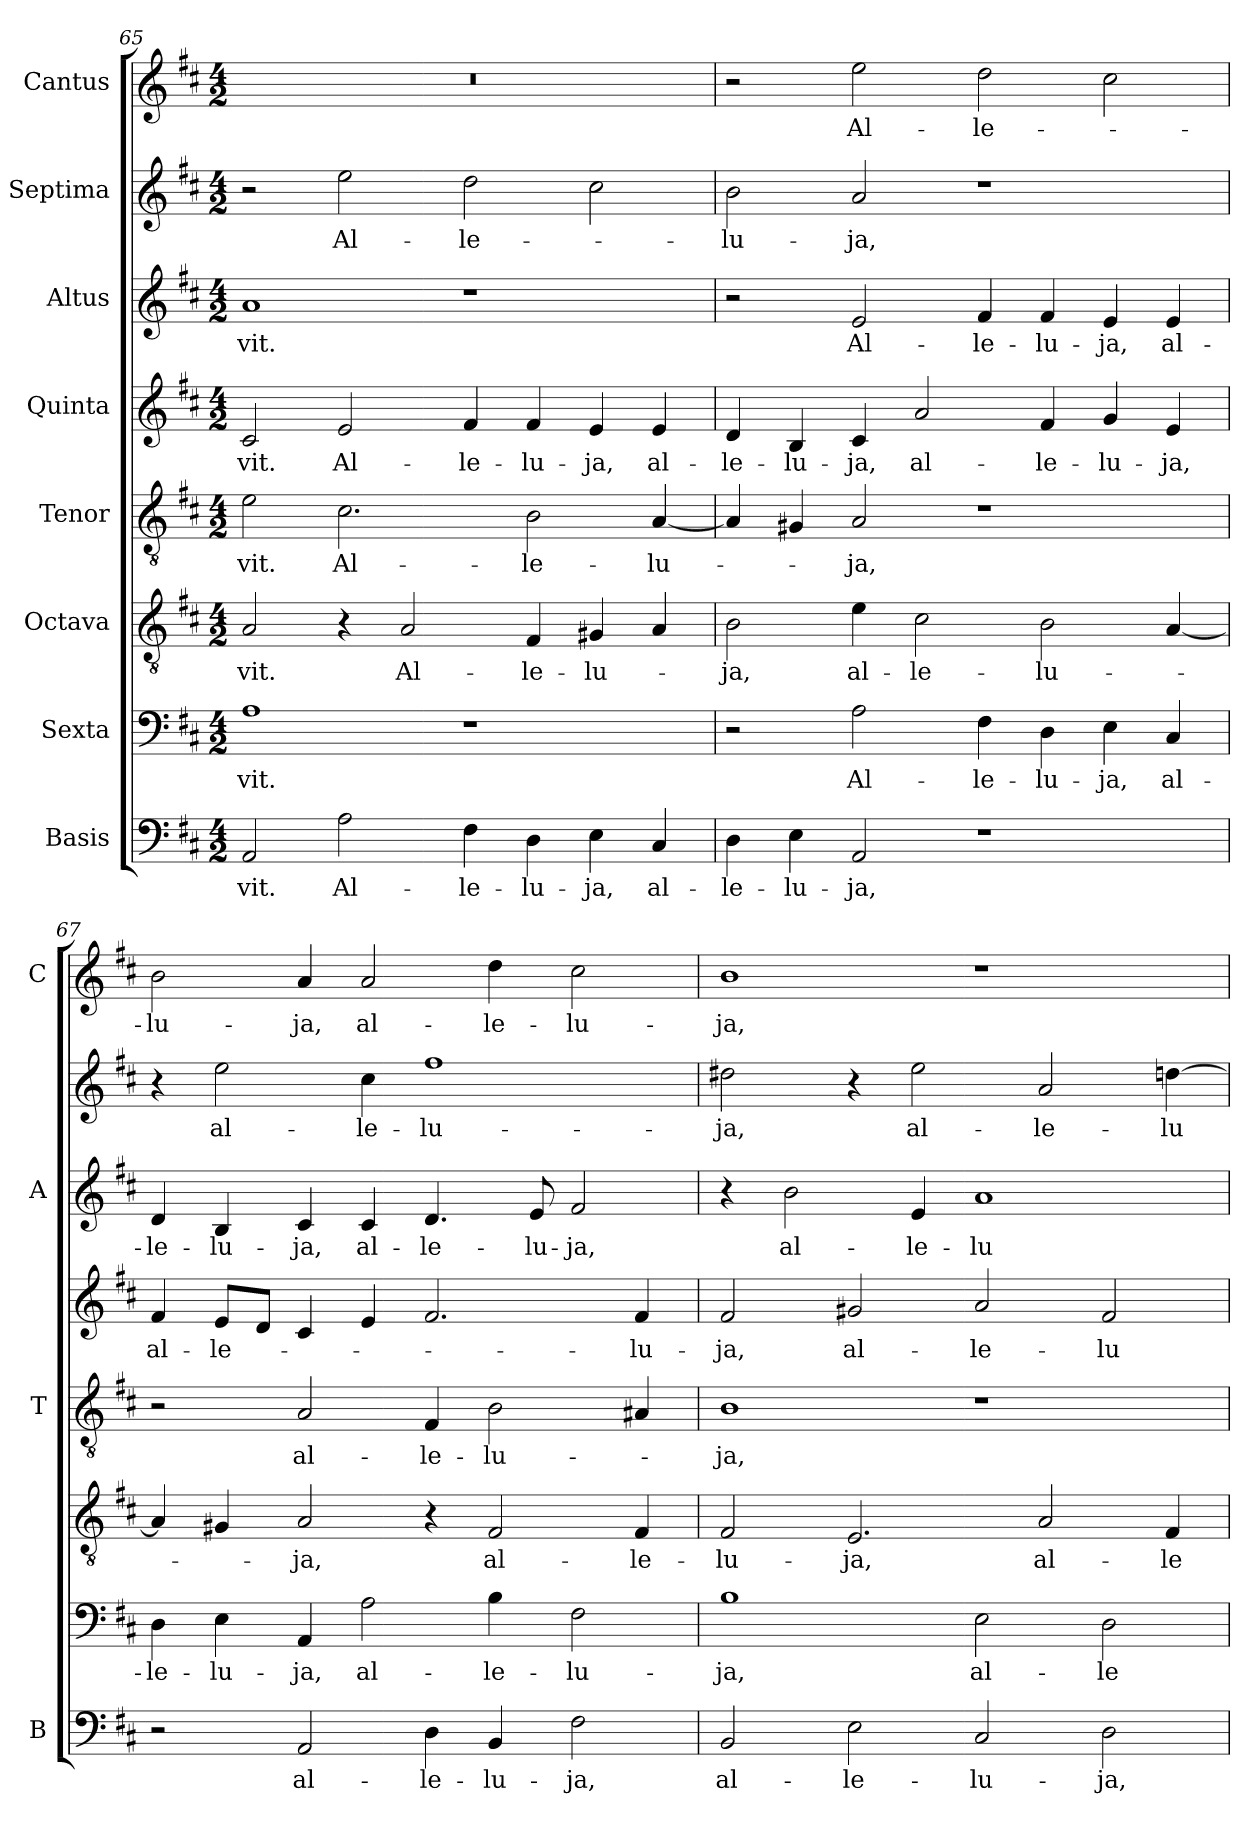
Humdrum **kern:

**kern	**text	**kern	**text	**kern	**text	**kern	**text	**kern	**text	**kern	**text	**kern	**text	**kern	**text
*part8	*part8	*part7	*part7	*part6	*part6	*part5	*part5	*part4	*part4	*part3	*part3	*part2	*part2	*part1	*part1
*staff8	*staff8	*staff7	*staff7	*staff6	*staff6	*staff5	*staff5	*staff4	*staff4	*staff3	*staff3	*staff2	*staff2	*staff1	*staff1
*I"Basis	*	*I"Sexta	*	*I"Octava	*	*I"Tenor	*	*I"Quinta	*	*I"Altus	*	*I"Septima	*	*I"Cantus	*
*I'B	*	*	*	*	*	*I'T	*	*	*	*I'A	*	*	*	*I'C	*
!!LO:PB:g=z
*clefF4	*	*clefF4	*	*clefGv2	*	*clefGv2	*	*clefG2	*	*clefG2	*	*clefG2	*	*clefG2	*
*k[f#c#]	*	*k[f#c#]	*	*k[f#c#]	*	*k[f#c#]	*	*k[f#c#]	*	*k[f#c#]	*	*k[f#c#]	*	*k[f#c#]	*
*D:	*	*D:	*	*D:	*	*D:	*	*D:	*	*D:	*	*D:	*	*D:	*
*M4/2	*	*M4/2	*	*M4/2	*	*M4/2	*	*M4/2	*	*M4/2	*	*M4/2	*	*M4/2	*
=65	=65	=65	=65	=65	=65	=65	=65	=65	=65	=65	=65	=65	=65	=65	=65
!	!LO:LY:b	!	!LO:LY:b	!	!LO:LY:b	!	!LO:LY:b	!	!LO:LY:b	!	!LO:LY:b	!	!	!	!
2AA/	-vit.	1A	-vit.	2A/	-vit.	2e\	-vit.	2c#/	-vit.	1a	-vit.	2r	.	0r	.
!	!LO:LY:b	!	!	!	!	!	!LO:LY:b	!	!LO:LY:b	!	!	!	!LO:LY:b	!	!
2A\	Al-	.	.	4r	.	2.c#\	Al-	2e/	Al-	.	.	2ee\	Al-	.	.
!	!	!	!	!	!LO:LY:b	!	!	!	!	!	!	!	!	!	!
.	.	.	.	2A/	Al-	.	.	.	.	.	.	.	.	.	.
!	!LO:LY:b	!	!	!	!	!	!	!	!LO:LY:b	!	!	!	!LO:LY:b	!	!
4F#\	-le-	1r	.	.	.	.	.	4f#/	-le-	1r	.	2dd\	-le-	.	.
!	!LO:LY:b	!	!	!	!LO:LY:b	!	!LO:LY:b	!	!LO:LY:b	!	!	!	!	!	!
4D\	-lu-	.	.	4F#/	-le-	2B\	-le-	4f#/	-lu-	.	.	.	.	.	.
!	!LO:LY:b	!	!	!	!LO:LY:b	!	!	!	!LO:LY:b	!	!	!	!	!	!
4E\	-ja,	.	.	4G#X/	-lu-	.	.	4e/	-ja,	.	.	2cc#\	.	.	.
!	!LO:LY:b	!	!	!	!	!	!LO:LY:b	!	!LO:LY:b	!	!	!	!	!	!
4C#/	al-	.	.	4A/	.	[4A/	-lu-	4e/	al-	.	.	.	.	.	.
=66	=66	=66	=66	=66	=66	=66	=66	=66	=66	=66	=66	=66	=66	=66	=66
!	!LO:LY:b	!	!	!	!LO:LY:b	!	!	!	!LO:LY:b	!	!	!	!LO:LY:b	!	!
4D\	-le-	2r	.	2B\	-ja,	4A/]	.	4d/	-le-	2r	.	2b\	-lu-	2r	.
!	!LO:LY:b	!	!	!	!	!	!	!	!LO:LY:b	!	!	!	!	!	!
4E\	-lu-	.	.	.	.	4G#X/	.	4B/	-lu-	.	.	.	.	.	.
!	!LO:LY:b	!	!LO:LY:b	!	!LO:LY:b	!	!LO:LY:b	!	!LO:LY:b	!	!LO:LY:b	!	!LO:LY:b	!	!LO:LY:b
2AA/	-ja,	2A\	Al-	4e\	al-	2A/	-ja,	4c#/	-ja,	2e/	Al-	2a/	-ja,	2ee\	Al-
!	!	!	!	!	!LO:LY:b	!	!	!	!LO:LY:b	!	!	!	!	!	!
.	.	.	.	2c#\	-le-	.	.	2a/	al-	.	.	.	.	.	.
!	!	!	!LO:LY:b	!	!	!	!	!	!	!	!LO:LY:b	!	!	!	!LO:LY:b
1r	.	4F#\	-le-	.	.	1r	.	.	.	4f#/	-le-	1r	.	2dd\	-le-
!	!	!	!LO:LY:b	!	!LO:LY:b	!	!	!	!LO:LY:b	!	!LO:LY:b	!	!	!	!
.	.	4D\	-lu-	2B\	-lu-	.	.	4f#/	-le-	4f#/	-lu-	.	.	.	.
!	!	!	!LO:LY:b	!	!	!	!	!	!LO:LY:b	!	!LO:LY:b	!	!	!	!
.	.	4E\	-ja,	.	.	.	.	4g/	-lu-	4e/	-ja,	.	.	2cc#\	.
!	!	!	!LO:LY:b	!	!	!	!	!	!LO:LY:b	!	!LO:LY:b	!	!	!	!
.	.	4C#/	al-	[4A/	.	.	.	4e/	-ja,	4e/	al-	.	.	.	.
=67	=67	=67	=67	=67	=67	=67	=67	=67	=67	=67	=67	=67	=67	=67	=67
!	!	!	!LO:LY:b	!	!	!	!	!	!LO:LY:b	!	!LO:LY:b	!	!	!	!LO:LY:b
2r	.	4D\	-le-	4A/]	.	2r	.	4f#/	al-	4d/	-le-	4r	.	2b\	-lu-
!	!	!	!LO:LY:b	!	!	!	!	!	!LO:LY:b	!	!LO:LY:b	!	!LO:LY:b	!	!
.	.	4E\	-lu-	4G#X/	.	.	.	8e/L	-le-	4B/	-lu-	2ee\	al-	.	.
.	.	.	.	.	.	.	.	8d/J	.	.	.	.	.	.	.
!	!LO:LY:b	!	!LO:LY:b	!	!LO:LY:b	!	!LO:LY:b	!	!	!	!LO:LY:b	!	!	!	!LO:LY:b
2AA/	al-	4AA/	-ja,	2A/	-ja,	2A/	al-	4c#/	.	4c#/	-ja,	.	.	4a/	-ja,
!	!	!	!LO:LY:b	!	!	!	!	!	!	!	!LO:LY:b	!	!LO:LY:b	!	!LO:LY:b
.	.	2A\	al-	.	.	.	.	4e/	.	4c#/	al-	4cc#\	-le-	2a/	al-
!	!LO:LY:b	!	!	!	!	!	!LO:LY:b	!	!	!	!LO:LY:b	!	!LO:LY:b	!	!
4D\	-le-	.	.	4r	.	4F#/	-le-	2.f#/	.	4.d/	-le-	1ff#	-lu-	.	.
!	!LO:LY:b	!	!LO:LY:b	!	!LO:LY:b	!	!LO:LY:b	!	!	!	!	!	!	!	!LO:LY:b
4BB/	-lu-	4B\	-le-	2F#/	al-	2B\	-lu-	.	.	.	.	.	.	4dd\	-le-
!	!	!	!	!	!	!	!	!	!	!	!LO:LY:b	!	!	!	!
.	.	.	.	.	.	.	.	.	.	8e/	-lu-	.	.	.	.
!	!LO:LY:b	!	!LO:LY:b	!	!	!	!	!	!	!	!LO:LY:b	!	!	!	!LO:LY:b
2F#\	-ja,	2F#\	-lu-	.	.	.	.	.	.	2f#/	-ja,	.	.	2cc#\	-lu-
!	!	!	!	!	!LO:LY:b	!	!	!	!LO:LY:b	!	!	!	!	!	!
.	.	.	.	4F#/	-le-	4A#X/	.	4f#/	-lu-	.	.	.	.	.	.
=68	=68	=68	=68	=68	=68	=68	=68	=68	=68	=68	=68	=68	=68	=68	=68
!	!LO:LY:b	!	!LO:LY:b	!	!LO:LY:b	!	!LO:LY:b	!	!LO:LY:b	!	!	!	!LO:LY:b	!	!LO:LY:b
2BB/	al-	1B	-ja,	2F#/	-lu-	1B	-ja,	2f#/	-ja,	4r	.	2dd#X\	-ja,	1b	-ja,
!	!	!	!	!	!	!	!	!	!	!	!LO:LY:b	!	!	!	!
.	.	.	.	.	.	.	.	.	.	2b\	al-	.	.	.	.
!	!LO:LY:b	!	!	!	!LO:LY:b	!	!	!	!LO:LY:b	!	!	!	!	!	!
2E\	-le-	.	.	2.E/	-ja,	.	.	2g#X/	al-	.	.	4r	.	.	.
!	!	!	!	!	!	!	!	!	!	!	!LO:LY:b	!	!LO:LY:b	!	!
.	.	.	.	.	.	.	.	.	.	4e/	-le-	2ee\	al-	.	.
!	!LO:LY:b	!	!LO:LY:b	!	!	!	!	!	!LO:LY:b	!	!LO:LY:b	!	!	!	!
2C#/	-lu-	2E\	al-	.	.	1r	.	2a/	-le-	1a	-lu-	.	.	1r	.
!	!	!	!	!	!LO:LY:b	!	!	!	!	!	!	!	!LO:LY:b	!	!
.	.	.	.	2A/	al-	.	.	.	.	.	.	2a/	-le-	.	.
!	!LO:LY:b	!	!LO:LY:b	!	!	!	!	!	!LO:LY:b	!	!	!	!	!	!
2D\	-ja,	2D\	-le-	.	.	.	.	2f#/	-lu-	.	.	.	.	.	.
!	!	!	!	!	!LO:LY:b	!	!	!	!	!	!	!	!LO:LY:b	!	!
.	.	.	.	4F#/	-le-	.	.	.	.	.	.	[4ddn\	-lu-	.	.
=	=	=	=	=	=	=	=	=	=	=	=	=	=	=	=
*-	*-	*-	*-	*-	*-	*-	*-	*-	*-	*-	*-	*-	*-	*-	*-
